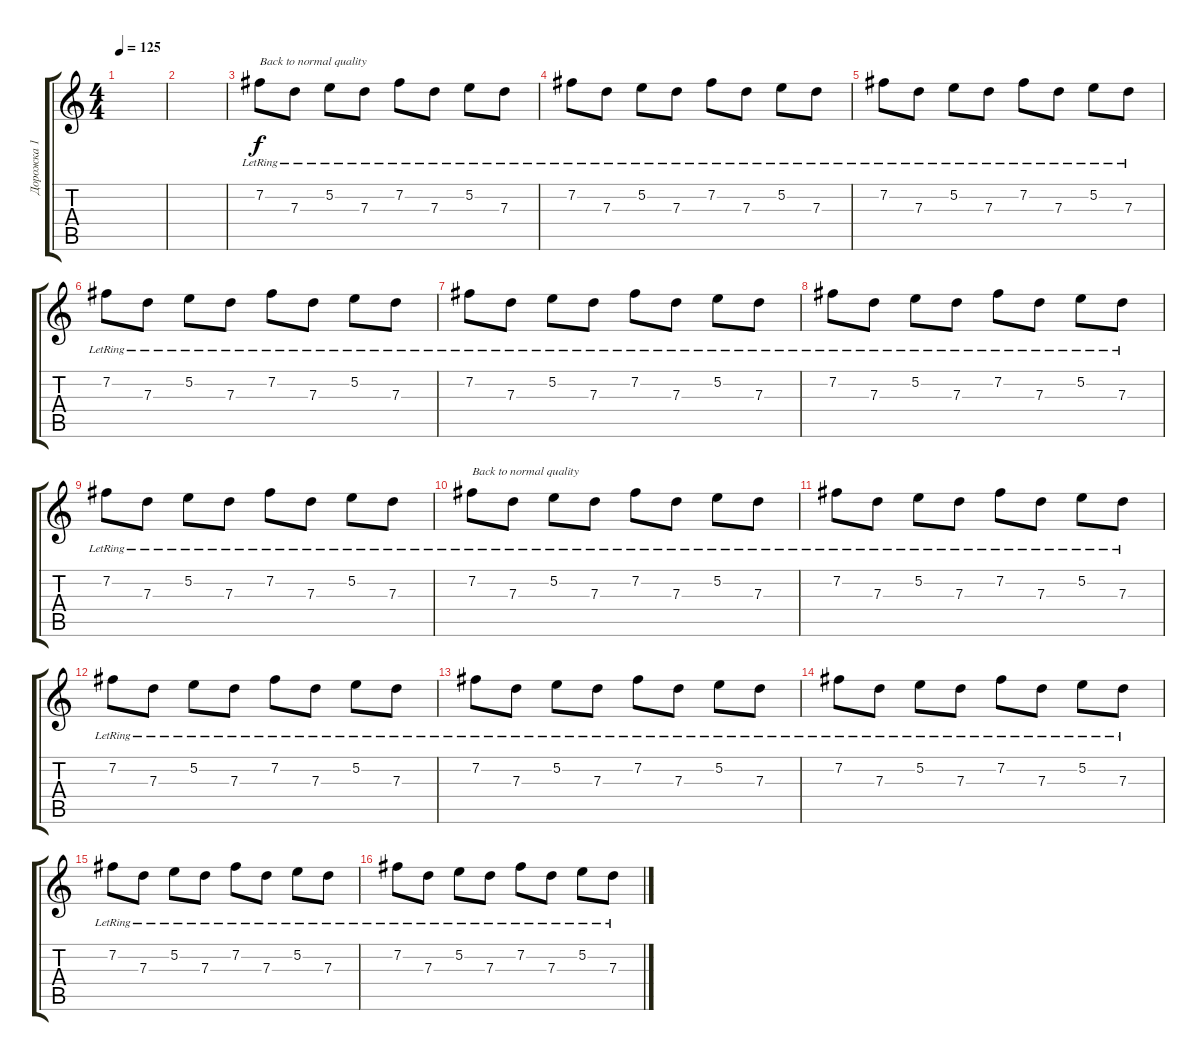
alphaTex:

\track ("Дорожка 1" "Дорожка 1") {instrument acousticguitarsteel}
\staff {score tabs}
\tuning (E4 B3 G3 D3 A2 E2) {hide}
\ts (4 4)
\tempo 125
\clef g2
\ks c
|
|
7.2{lr}.8{txt "Back to normal quality"} 7.3{lr}.8 5.2{lr}.8 7.3{lr}.8 7.2{lr}.8 7.3{lr}.8 5.2{lr}.8 7.3{lr}.8 |
7.2{lr}.8 7.3{lr}.8 5.2{lr}.8 7.3{lr}.8 7.2{lr}.8 7.3{lr}.8 5.2{lr}.8 7.3{lr}.8 |
7.2{lr}.8 7.3{lr}.8 5.2{lr}.8 7.3{lr}.8 7.2{lr}.8 7.3{lr}.8 5.2{lr}.8 7.3{lr}.8 |
7.2{lr}.8 7.3{lr}.8 5.2{lr}.8 7.3{lr}.8 7.2{lr}.8 7.3{lr}.8 5.2{lr}.8 7.3{lr}.8 |
7.2{lr}.8 7.3{lr}.8 5.2{lr}.8 7.3{lr}.8 7.2{lr}.8 7.3{lr}.8 5.2{lr}.8 7.3{lr}.8 |
7.2{lr}.8 7.3{lr}.8 5.2{lr}.8 7.3{lr}.8 7.2{lr}.8 7.3{lr}.8 5.2{lr}.8 7.3{lr}.8 |
7.2{lr}.8 7.3{lr}.8 5.2{lr}.8 7.3{lr}.8 7.2{lr}.8 7.3{lr}.8 5.2{lr}.8 7.3{lr}.8 |
7.2{lr}.8{txt "Back to normal quality"} 7.3{lr}.8 5.2{lr}.8 7.3{lr}.8 7.2{lr}.8 7.3{lr}.8 5.2{lr}.8 7.3{lr}.8 |
7.2{lr}.8 7.3{lr}.8 5.2{lr}.8 7.3{lr}.8 7.2{lr}.8 7.3{lr}.8 5.2{lr}.8 7.3{lr}.8 |
7.2{lr}.8 7.3{lr}.8 5.2{lr}.8 7.3{lr}.8 7.2{lr}.8 7.3{lr}.8 5.2{lr}.8 7.3{lr}.8 |
7.2{lr}.8 7.3{lr}.8 5.2{lr}.8 7.3{lr}.8 7.2{lr}.8 7.3{lr}.8 5.2{lr}.8 7.3{lr}.8 |
7.2{lr}.8 7.3{lr}.8 5.2{lr}.8 7.3{lr}.8 7.2{lr}.8 7.3{lr}.8 5.2{lr}.8 7.3{lr}.8 |
7.2{lr}.8 7.3{lr}.8 5.2{lr}.8 7.3{lr}.8 7.2{lr}.8 7.3{lr}.8 5.2{lr}.8 7.3{lr}.8 |
7.2{lr}.8 7.3{lr}.8 5.2{lr}.8 7.3{lr}.8 7.2{lr}.8 7.3{lr}.8 5.2{lr}.8 7.3{lr}.8
